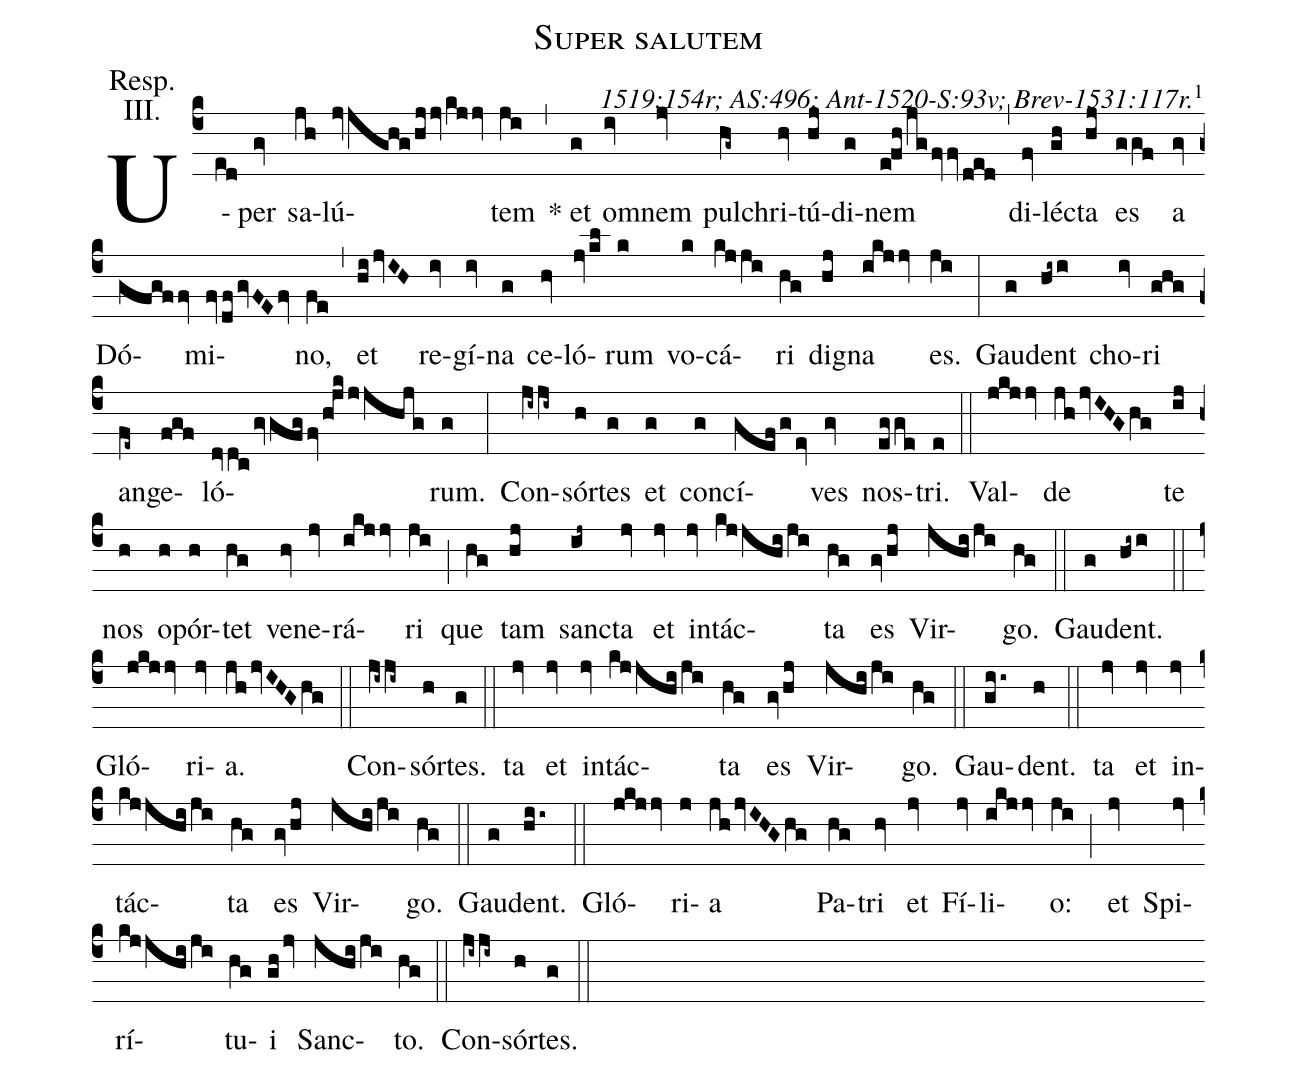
name: Super salutem;
commentary: 1519:154r; AS:496; Ant-1520-S:93v; Brev-1531:117r.\footnote{In 1519:154e. `concíves' is set G.GEG.EDG.};
annotation: Resp.;
annotation: III.;
%%
(c4) U(ed)per(gv) sa(jh)lú(jvjghghjjvkjjv)tem(ji) (,)
* et(g) om(iv)nem(jv) pul(hg~)chri(hv)tú(hj)di(g)nem(efhjgfvfvded) (,)
di(fv)léc(gh)ta(hj) es(ggf) a(gv) Dó(gfgffv)mi(fvdfgvFEfv)no,(fe) (,)
et(hijvIH) re(iv)gí(iv)na(g) ce(hv)ló(jvkl)rum(k) vo(k)cá(kjji)ri(hg) dig(hj)na(ikjjv) es.(ji) (:)

Gau(g)dent(hi~i) cho(iv)ri(ghg) an(fe~)ge(fgf)ló(dvdcgvgfgfvhjkjjhjg)rum.(g) (:)

Con(ji~ji~)sór(h)tes(g) et(g) con(g)cí(gefgev)ves(gv) nos(egge)tri.(e) (::)

Val(jkjjv)de(jhjvIHGhg) te(ij) nos(h) o(h)pór(h)tet(hg) ve(hv)ne(jv)rá(ikjjv)ri(ji) (;)
que(hg) tam(hj) sanc(ij~)ta(jv) et(jv) in(jv)tác(kjjhiji)ta(hg) es(gvhj) Vir(jhiji)go.(hg) (::)

Gau(g)dent.(hi~i) (::)

Gló(jkjjv)ri(jv)a.(jhjvIHGhg) (::)

Con(ji~ji~)sór(h)tes.(g) (::)

ta(jv) et(jv) in(jv)tác(kjjhiji)ta(hg) es(gvhj) Vir(jhiji)go.(hg) (::)

Gau(gii~)dent.(h) (::)

ta(jv) et(jv) in(jv)tác(kjjhiji)ta(hg) es(gvhj) Vir(jhiji)go.(hg) (::)

Gau(g)dent.(hii~) (::)

Gló(jkjjv)ri(j)a(jhjvIHGhg) Pa(hg)tri(hv) et(jv) Fí(jv)li(ikjjv)o:(ji) (;)
et(jv) Spi(jv)rí(kjjhiji)tu(hg)i(ghjv) Sanc(jhiji)to.(hg) (::)

Con(ji~ji~)sór(h)tes.(g) (::)
